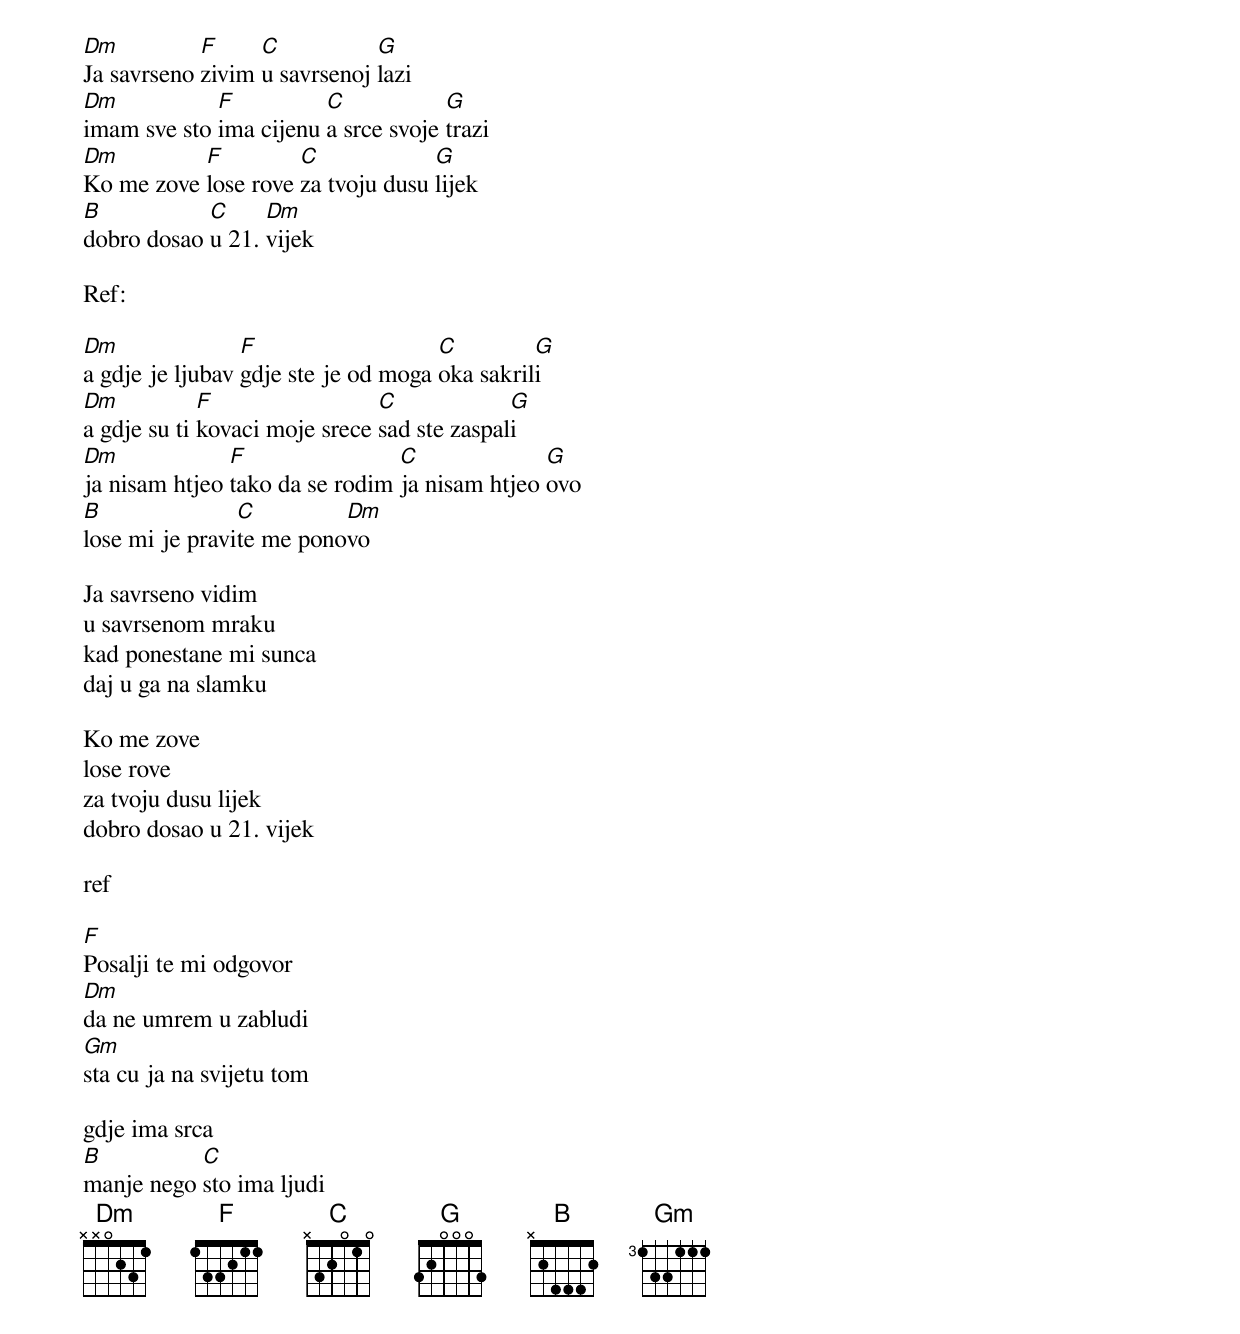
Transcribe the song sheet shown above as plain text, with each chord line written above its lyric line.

Dm          F     C           G
Ja savrseno zivim u savrsenoj lazi
Dm           F          C            G
imam sve sto ima cijenu a srce svoje trazi
Dm         F         C             G
Ko me zove lose rove za tvoju dusu lijek
B           C     Dm
dobro dosao u 21. vijek

Ref:

Dm               F                   C         G
a gdje je ljubav gdje ste je od moga oka sakrili
Dm           F                 C             G
a gdje su ti kovaci moje srece sad ste zaspali
Dm             F                C              G
ja nisam htjeo tako da se rodim ja nisam htjeo ovo
B               C         Dm
lose mi je pravite me ponovo

Ja savrseno vidim
u savrsenom mraku
kad ponestane mi sunca
daj u ga na slamku

Ko me zove
lose rove
za tvoju dusu lijek
dobro dosao u 21. vijek

ref

F
Posalji te mi odgovor
Dm
da ne umrem u zabludi
Gm
sta cu ja na svijetu tom

gdje ima srca
B          C
manje nego sto ima ljudi
